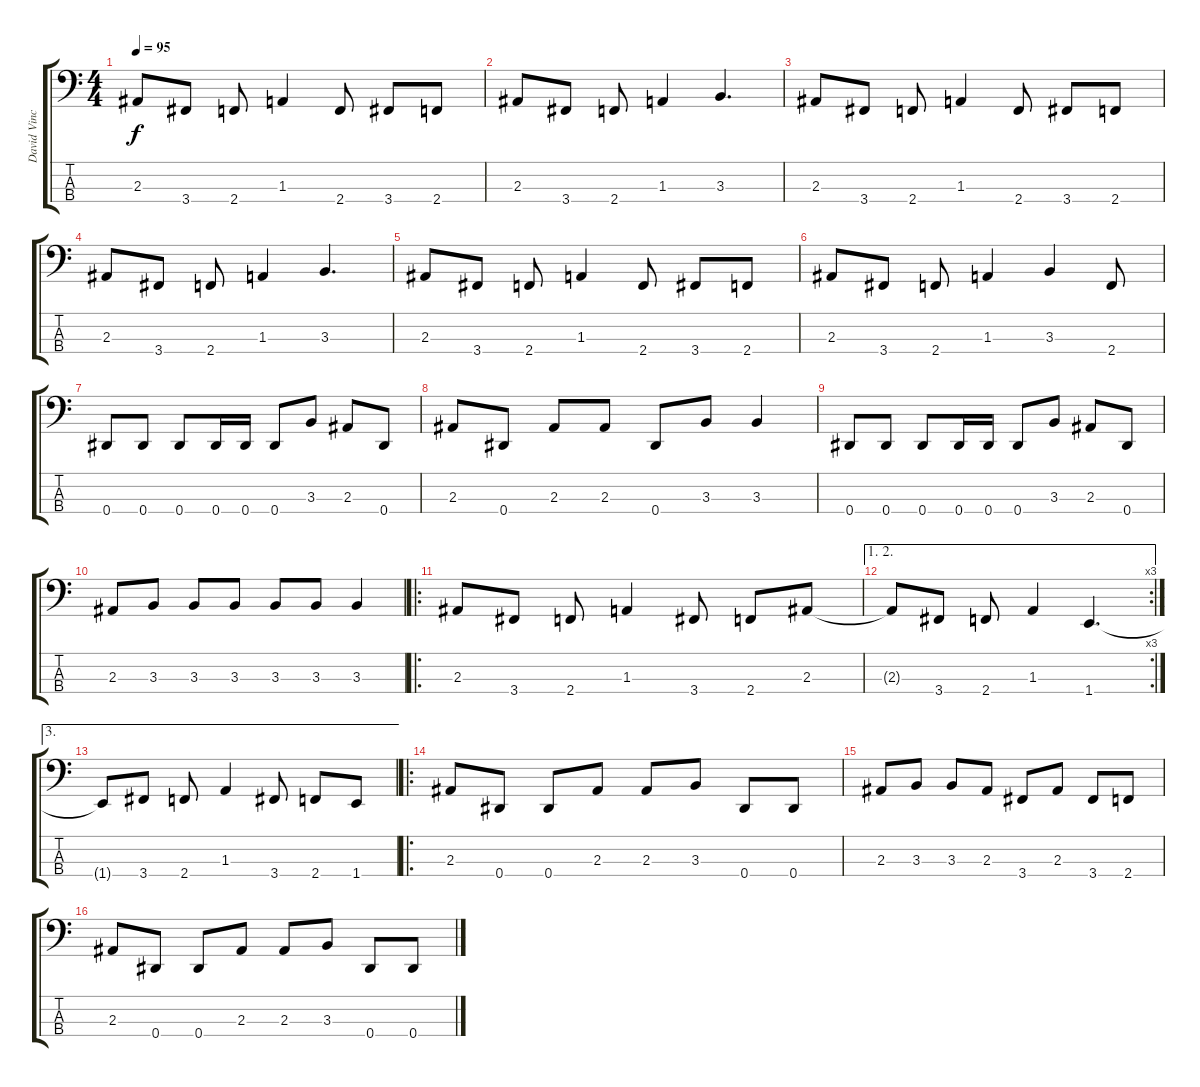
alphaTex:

\track ("David Vincent" "David Vinc") {instrument electricbasspick}
\staff {score tabs}
\tuning (Gb2 Db2 Ab1 Eb1) {hide}
\ts (4 4)
\tempo 95
\clef f4
\ks c
2.3.8{dy f instrument electricbasspick} 3.4.8 2.4.8 1.3.4 2.4.8 3.4.8 2.4.8 |
2.3.8 3.4.8 2.4.8 1.3.4 3.3.4{d} |
2.3.8 3.4.8 2.4.8 1.3.4 2.4.8 3.4.8 2.4.8 |
2.3.8 3.4.8 2.4.8 1.3.4 3.3.4{d} |
2.3.8 3.4.8 2.4.8 1.3.4 2.4.8 3.4.8 2.4.8 |
2.3.8 3.4.8 2.4.8 1.3.4 3.3.4 2.4.8 |
0.4.8 0.4.8 0.4.8 0.4.16 0.4.16 0.4.8 3.3.8 2.3.8 0.4.8 |
2.3.8 0.4.8 2.3.8 2.3.8 0.4.8 3.3.8 3.3.4 |
0.4.8 0.4.8 0.4.8 0.4.16 0.4.16 0.4.8 3.3.8 2.3.8 0.4.8 |
2.3.8 3.3.8 3.3.8 3.3.8 3.3.8 3.3.8 3.3.4 |
\ro
2.3.8 3.4.8 2.4.8 1.3.4 3.4.8 2.4.8 2.3.8 |
\ae (1 2)
\rc 3
2.3{t}.8 3.4.8 2.4.8 1.3.4 1.4.4{d} |
\ae 3
1.4{t}.8 3.4.8 2.4.8 1.3.4 3.4.8 2.4.8 1.4.8 |
\ro
2.3.8 0.4.8 0.4.8 2.3.8 2.3.8 3.3.8 0.4.8 0.4.8 |
2.3.8 3.3.8 3.3.8 2.3.8 3.4.8 2.3.8 3.4.8 2.4.8 |
2.3.8 0.4.8 0.4.8 2.3.8 2.3.8 3.3.8 0.4.8 0.4.8
